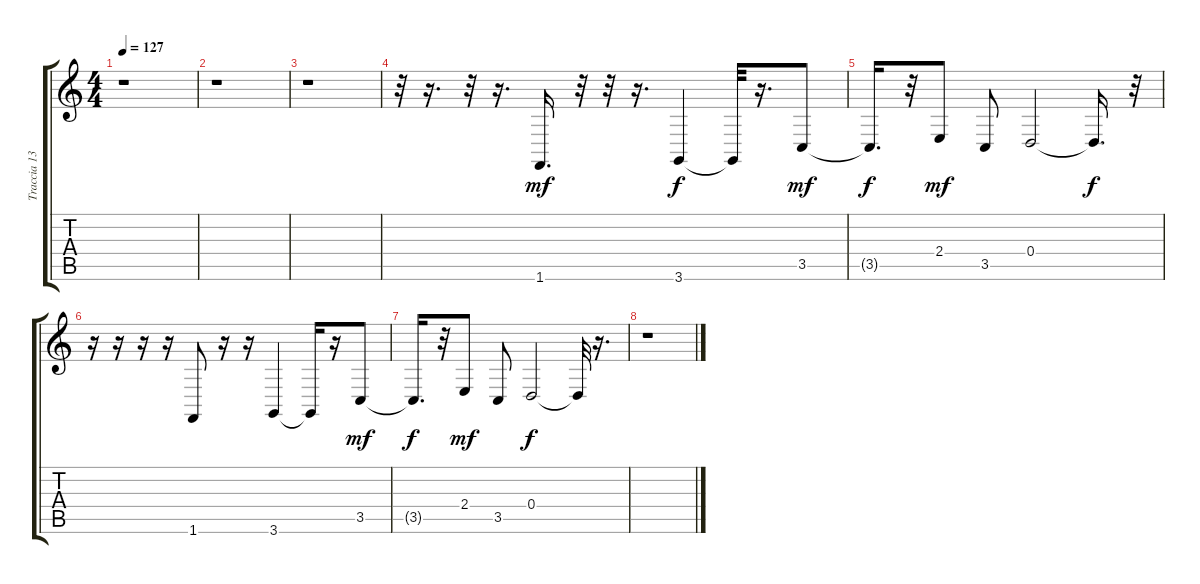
\track ("Traccia 13" "Traccia 13") {instrument lead5charang}
\staff {score tabs}
\tuning (E4 B3 G3 D3 A2 E2) {hide}
\ts (4 4)
\tempo 127
\clef g2
\ks c
r.1{dy mf} |
r.1 |
r.1 |
r.32 r.16{d} r.32 r.16{d} 1.6.16{d} r.32 r.32 r.16{d} 3.6.4{dy f} 3.6{t}.32 r.16{d} 3.5.8{dy mf} |
3.5{t}.16{d dy f} r.32 2.4.8{dy mf} 3.5.8 0.4.2 0.4{t}.16{d dy f} r.32 |
r.16 r.16 r.16 r.16 1.6.8 r.16 r.16 3.6.4 3.6{t}.16 r.16 3.5.8{dy mf} |
3.5{t}.16{d dy f} r.32 2.4.8{dy mf} 3.5.8 0.4.2{dy f} 0.4{t}.32 r.16{d} |
r.1
